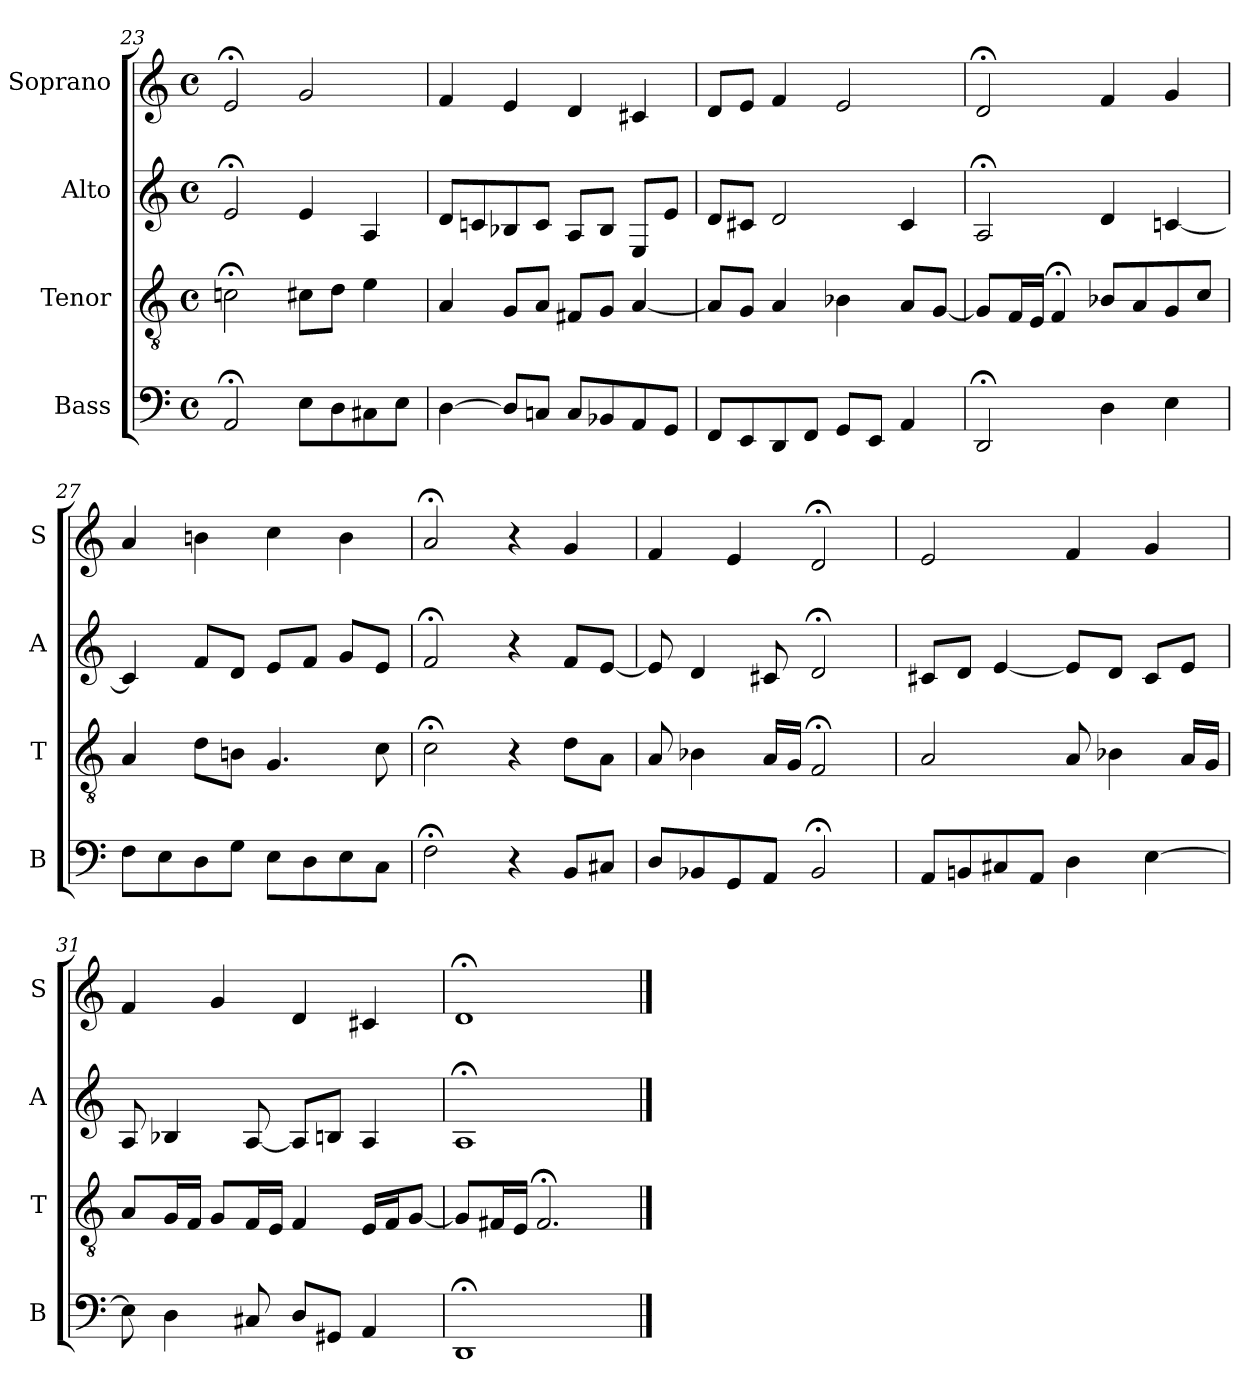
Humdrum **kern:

**kern	**kern	**kern	**kern
*part4	*part3	*part2	*part1
*staff4	*staff3	*staff2	*staff1
*I"Bass	*I"Tenor	*I"Alto	*I"Soprano
*I'B	*I'T	*I'A	*I'S
*clefF4	*clefGv2	*clefG2	*clefG2
*k[]	*k[]	*k[]	*k[]
*D:dor	*D:dor	*D:dor	*D:dor
*M4/4	*M4/4	*M4/4	*M4/4
*met(c)	*met(c)	*met(c)	*met(c)
=23	=23	=23	=23
2AA;<	2cn;<	2e;<	2e;<
8EL	8c#XL	4e	2g
8D	8dJ	.	.
8C#X	4e	4A	.
8EJ	.	.	.
=24	=24	=24	=24
[4D	4A	8dL	4f
.	.	8cn	.
8DL]	8GL	8B-X	4e
8CnJ	8AJ	8cJ	.
8CL	8F#XL	8AL	4d
8BB-X	8GJ	8B-J	.
8AA	[4A	8EL	4c#X
8GGJ	.	8eJ	.
=25	=25	=25	=25
8FFL	8AL]	8dL	8dL
8EE	8GJ	8c#XJ	8eJ
8DD	4A	2d	4f
8FFJ	.	.	.
8GGL	4B-X	.	2e
8EEJ	.	.	.
4AA	8AL	4c#	.
.	[8GJ	.	.
=26	=26	=26	=26
2DD;<	8GL]	2A;<	2d;<
.	16FL	.	.
.	16EJJ	.	.
.	4F;<	.	.
4D	8B-XL	4d	4f
.	8A	.	.
4E	8G	[4cn	4g
.	8cJ	.	.
=27	=27	=27	=27
8FL	4A	4c]	4a
8E	.	.	.
8D	8dL	8fL	4bn
8GJ	8BnJ	8dJ	.
8EL	4.G	8eL	4cc
8D	.	8fJ	.
8E	.	8gL	4b
8CJ	8c	8eJ	.
=28	=28	=28	=28
2F;<	2c;<	2f;<	2a;<
4r	4r	4r	4r
8BBL	8dL	8fL	4g
8C#XJ	8AJ	[8eJ	.
=29	=29	=29	=29
8DL	8A	8e]	4f
8BB-X	4B-X	4d	.
8GG	.	.	4e
8AAJ	16ALL	8c#X	.
.	16GJJ	.	.
2BB-;<	2F;<	2d;<	2d;<
=30	=30	=30	=30
8AAL	2A	8c#XL	2e
8BBn	.	8dJ	.
8C#X	.	[4e	.
8AAJ	.	.	.
4D	8A	8eL]	4f
.	4B-X	8dJ	.
[4E	.	8c#L	4g
.	16ALL	8eJ	.
.	16GJJ	.	.
=31	=31	=31	=31
8E]	8AL	8A	4fi
4D	16GL	4B-X	.
.	16FiJJ	.	.
.	8GiL	.	4gi
8C#X	16FL	[8A	.
.	16EJJ	.	.
8DL	4F	8AL]	4d
8GG#XJ	.	8BnJ	.
4AA	16ELL	4A	4c#X
.	16FJ	.	.
.	[8GJ	.	.
=32	=32	=32	=32
1DD;<	8GL]	1A;<	1d;<
.	16F#XL	.	.
.	16EJJ	.	.
.	2.F#;<	.	.
==	==	==	==
*-	*-	*-	*-
